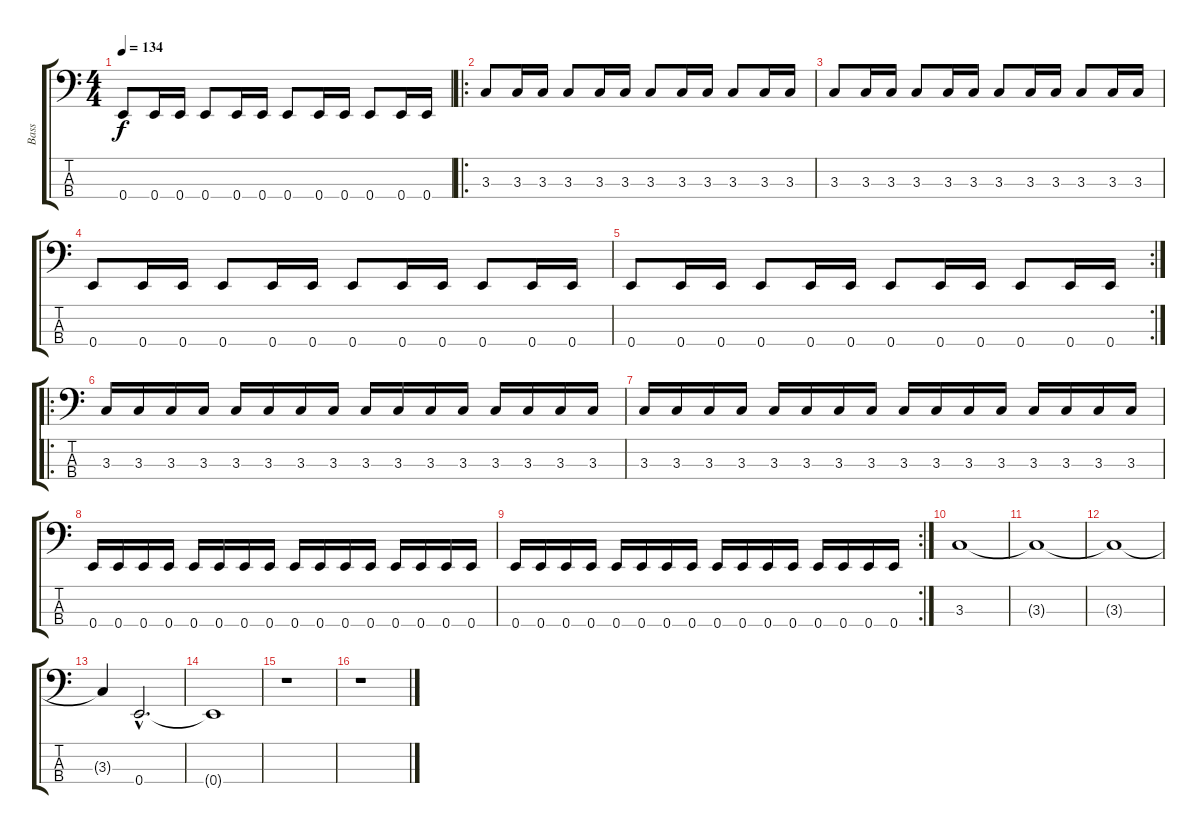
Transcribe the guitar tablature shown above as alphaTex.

\track ("Bass" "Bass") {instrument electricbassfinger}
\staff {score tabs}
\tuning (G2 D2 A1 E1) {hide}
\ts (4 4)
\tempo 134
\clef f4
\ks c
0.4.8{dy f} 0.4.16 0.4.16 0.4.8 0.4.16 0.4.16 0.4.8 0.4.16 0.4.16 0.4.8 0.4.16 0.4.16 |
\ro
3.3.8 3.3.16 3.3.16 3.3.8 3.3.16 3.3.16 3.3.8 3.3.16 3.3.16 3.3.8 3.3.16 3.3.16 |
3.3.8 3.3.16 3.3.16 3.3.8 3.3.16 3.3.16 3.3.8 3.3.16 3.3.16 3.3.8 3.3.16 3.3.16 |
0.4.8 0.4.16 0.4.16 0.4.8 0.4.16 0.4.16 0.4.8 0.4.16 0.4.16 0.4.8 0.4.16 0.4.16 |
\rc 2
0.4.8 0.4.16 0.4.16 0.4.8 0.4.16 0.4.16 0.4.8 0.4.16 0.4.16 0.4.8 0.4.16 0.4.16 |
\ro
3.3.16 3.3.16 3.3.16 3.3.16 3.3.16 3.3.16 3.3.16 3.3.16 3.3.16 3.3.16 3.3.16 3.3.16 3.3.16 3.3.16 3.3.16 3.3.16 |
3.3.16 3.3.16 3.3.16 3.3.16 3.3.16 3.3.16 3.3.16 3.3.16 3.3.16 3.3.16 3.3.16 3.3.16 3.3.16 3.3.16 3.3.16 3.3.16 |
0.4.16 0.4.16 0.4.16 0.4.16 0.4.16 0.4.16 0.4.16 0.4.16 0.4.16 0.4.16 0.4.16 0.4.16 0.4.16 0.4.16 0.4.16 0.4.16 |
\rc 2
0.4.16 0.4.16 0.4.16 0.4.16 0.4.16 0.4.16 0.4.16 0.4.16 0.4.16 0.4.16 0.4.16 0.4.16 0.4.16 0.4.16 0.4.16 0.4.16 |
3.3.1 |
3.3{t}.1 |
3.3{t}.1 |
3.3{t}.4 0.4{hac}.2{d} |
0.4{t}.1 |
r.1 |
r.1
